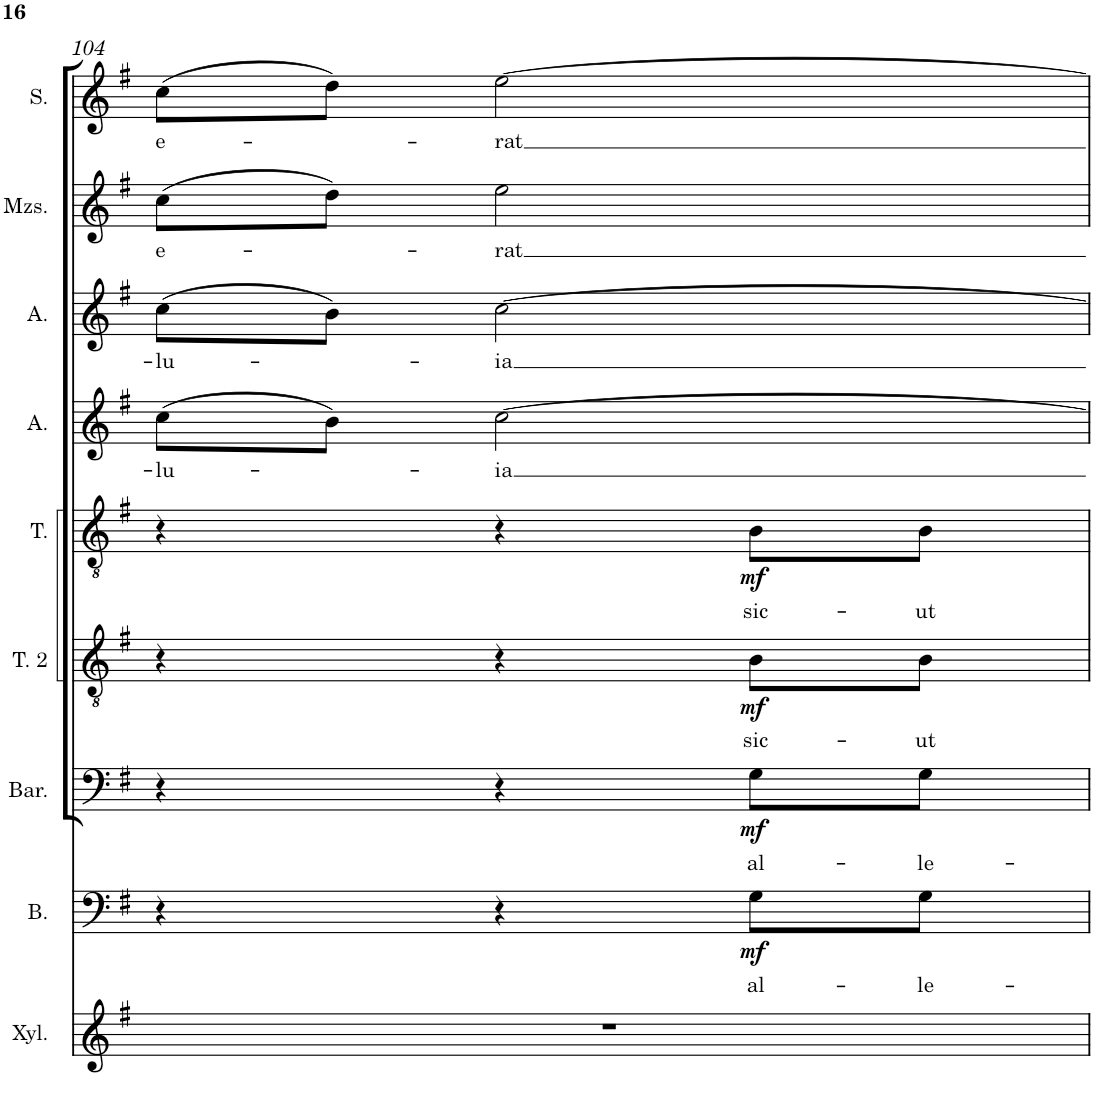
**kern	**kern	**text	**dynam	**kern	**text	**dynam	**kern	**text	**dynam	**kern	**text	**dynam	**kern	**text	**kern	**text	**kern	**text	**kern	**text
*part9	*part8	*part8	*part8	*part7	*part7	*part7	*part6	*part6	*part6	*part5	*part5	*part5	*part4	*part4	*part3	*part3	*part2	*part2	*part1	*part1
*staff9	*staff8	*staff8	*staff8	*staff7	*staff7	*staff7	*staff6	*staff6	*staff6	*staff5	*staff5	*staff5	*staff4	*staff4	*staff3	*staff3	*staff2	*staff2	*staff1	*staff1
*I"Xylophone	*I"Bass	*	*	*I"Baryton	*	*	*I"Ténor 2	*	*	*I"Tenor	*	*	*I"Alto	*	*I"Alto	*	*I"Mezzo-soprano	*	*I"Soprano	*
*I'Xyl.	*I'B.	*	*	*I'Bar.	*	*	*I'T. 2	*	*	*I'T.	*	*	*I'A.	*	*I'A.	*	*I'Mzs.	*	*I'S.	*
!!LO:PB:g=z
*clefG2	*clefF4	*	*	*clefF4	*	*	*clefGv2	*	*	*clefGv2	*	*	*clefG2	*	*clefG2	*	*clefG2	*	*clefG2	*
*Trd-7c-12	*	*	*	*	*	*	*	*	*	*	*	*	*	*	*	*	*	*	*	*
*k[f#]	*k[f#]	*	*	*k[f#]	*	*	*k[f#]	*	*	*k[f#]	*	*	*k[f#]	*	*k[f#]	*	*k[f#]	*	*k[f#]	*
*M3/4	*M3/4	*	*	*M3/4	*	*	*M3/4	*	*	*M3/4	*	*	*M3/4	*	*M3/4	*	*M3/4	*	*M3/4	*
=104	=104	=104	=104	=104	=104	=104	=104	=104	=104	=104	=104	=104	=104	=104	=104	=104	=104	=104	=104	=104
!	!	!	!	!	!	!	!	!	!	!	!	!	!	!LO:LY:b	!	!LO:LY:b	!	!LO:LY:b	!	!LO:LY:b
2.r	4r	.	.	4r	.	.	4r	.	.	4r	.	.	(8cc\L	-lu-	(8cc\L	-lu-	(8cc\L	e-	(8cc\L	e-
.	.	.	.	.	.	.	.	.	.	.	.	.	8b\J)	.	8b\J)	.	8dd\J)	.	8dd\J)	.
!	!	!	!	!	!	!	!	!	!	!	!	!	!	!LO:LY:b	!	!LO:LY:b	!	!LO:LY:b	!	!LO:LY:b
.	4r	.	.	4r	.	.	4r	.	.	4r	.	.	[2cc\	-ia	[2cc\	-ia	2ee\	-rat	[2ee\	-rat
!	!	!LO:LY:b	!LO:DY:b	!	!LO:LY:b	!LO:DY:b	!	!LO:LY:b	!LO:DY:b	!	!LO:LY:b	!LO:DY:b	!	!	!	!	!	!	!	!
.	8G\L	al-	mf	8G\L	al-	mf	8B\L	sic-	mf	8B\L	sic-	mf	.	.	.	.	.	.	.	.
!	!	!LO:LY:b	!	!	!LO:LY:b	!	!	!LO:LY:b	!	!	!LO:LY:b	!	!	!	!	!	!	!	!	!
.	8G\J	-le-	.	8G\J	-le-	.	8B\J	-ut	.	8B\J	-ut	.	.	.	.	.	.	.	.	.
=	=	=	=	=	=	=	=	=	=	=	=	=	=	=	=	=	=	=	=	=
*-	*-	*-	*-	*-	*-	*-	*-	*-	*-	*-	*-	*-	*-	*-	*-	*-	*-	*-	*-	*-
